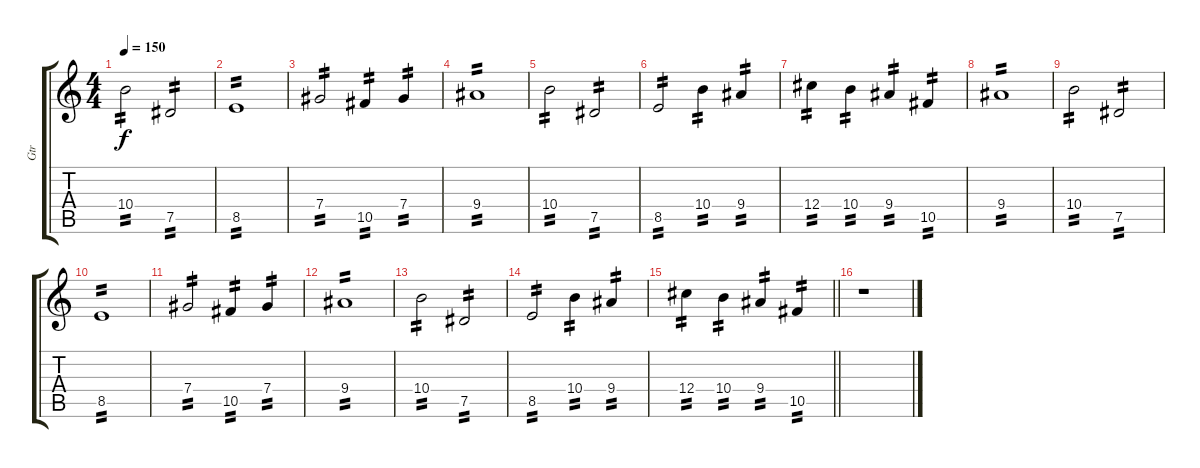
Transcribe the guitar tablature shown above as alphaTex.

\track ("Gtr " "Gtr ") {instrument distortionguitar}
\staff {score tabs}
\tuning (Eb4 Bb3 Gb3 Db3 Ab2 Eb2) {hide}
\ts (4 4)
\tempo 150
\clef g2
\ks c
10.4.2{tp 2 dy f} 7.5.2{tp 2} |
8.5.1{tp 2} |
7.4.2{tp 2} 10.5.4{tp 2} 7.4.4{tp 2} |
9.4.1{tp 2} |
10.4.2{tp 2} 7.5.2{tp 2} |
8.5.2{tp 2} 10.4.4{tp 2} 9.4.4{tp 2} |
12.4.4{tp 2} 10.4.4{tp 2} 9.4.4{tp 2} 10.5.4{tp 2} |
9.4.1{tp 2} |
10.4.2{tp 2} 7.5.2{tp 2} |
8.5.1{tp 2} |
7.4.2{tp 2} 10.5.4{tp 2} 7.4.4{tp 2} |
9.4.1{tp 2} |
10.4.2{tp 2} 7.5.2{tp 2} |
8.5.2{tp 2} 10.4.4{tp 2} 9.4.4{tp 2} |
\barLineRight lightlight
12.4.4{tp 2} 10.4.4{tp 2} 9.4.4{tp 2} 10.5.4{tp 2} |
\section ("" "")
r.1
